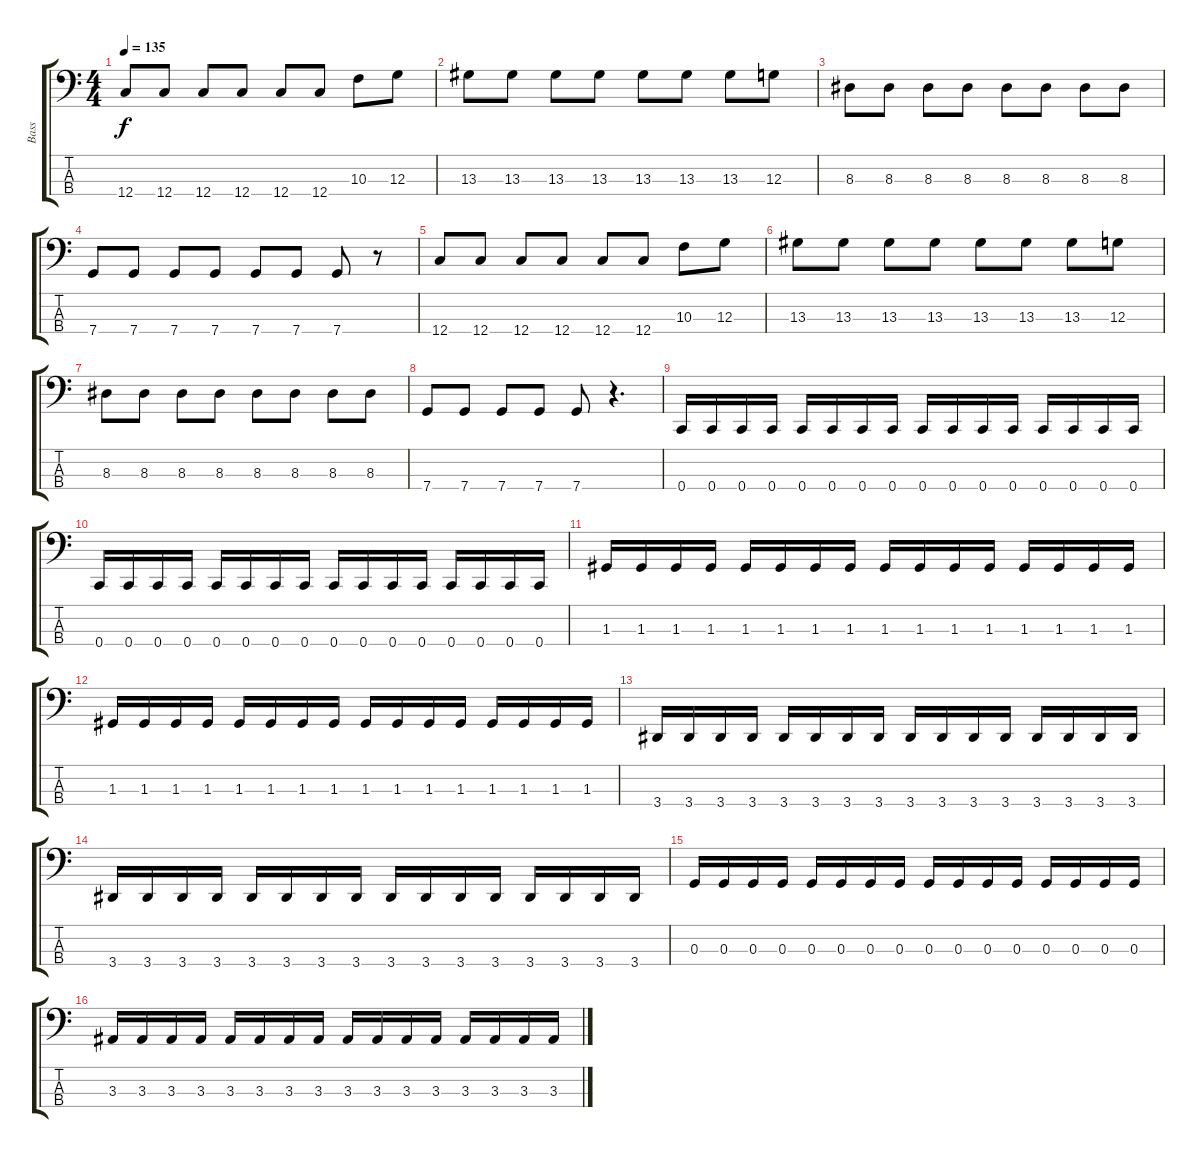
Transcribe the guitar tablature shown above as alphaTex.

\track ("Bass" "Bass") {instrument electricbasspick}
\staff {score tabs}
\tuning (F2 C2 G1 C1) {hide}
\ts (4 4)
\tempo 135
\clef f4
\ks c
12.4.8{dy f} 12.4.8 12.4.8 12.4.8 12.4.8 12.4.8 10.3.8 12.3.8 |
13.3.8 13.3.8 13.3.8 13.3.8 13.3.8 13.3.8 13.3.8 12.3.8 |
8.3.8 8.3.8 8.3.8 8.3.8 8.3.8 8.3.8 8.3.8 8.3.8 |
7.4.8 7.4.8 7.4.8 7.4.8 7.4.8 7.4.8 7.4.8 r.8 |
12.4.8 12.4.8 12.4.8 12.4.8 12.4.8 12.4.8 10.3.8 12.3.8 |
13.3.8 13.3.8 13.3.8 13.3.8 13.3.8 13.3.8 13.3.8 12.3.8 |
8.3.8 8.3.8 8.3.8 8.3.8 8.3.8 8.3.8 8.3.8 8.3.8 |
7.4.8 7.4.8 7.4.8 7.4.8 7.4.8 r.4{d} |
0.4.16 0.4.16 0.4.16 0.4.16 0.4.16 0.4.16 0.4.16 0.4.16 0.4.16 0.4.16 0.4.16 0.4.16 0.4.16 0.4.16 0.4.16 0.4.16 |
0.4.16 0.4.16 0.4.16 0.4.16 0.4.16 0.4.16 0.4.16 0.4.16 0.4.16 0.4.16 0.4.16 0.4.16 0.4.16 0.4.16 0.4.16 0.4.16 |
1.3.16 1.3.16 1.3.16 1.3.16 1.3.16 1.3.16 1.3.16 1.3.16 1.3.16 1.3.16 1.3.16 1.3.16 1.3.16 1.3.16 1.3.16 1.3.16 |
1.3.16 1.3.16 1.3.16 1.3.16 1.3.16 1.3.16 1.3.16 1.3.16 1.3.16 1.3.16 1.3.16 1.3.16 1.3.16 1.3.16 1.3.16 1.3.16 |
3.4.16 3.4.16 3.4.16 3.4.16 3.4.16 3.4.16 3.4.16 3.4.16 3.4.16 3.4.16 3.4.16 3.4.16 3.4.16 3.4.16 3.4.16 3.4.16 |
3.4.16 3.4.16 3.4.16 3.4.16 3.4.16 3.4.16 3.4.16 3.4.16 3.4.16 3.4.16 3.4.16 3.4.16 3.4.16 3.4.16 3.4.16 3.4.16 |
0.3.16 0.3.16 0.3.16 0.3.16 0.3.16 0.3.16 0.3.16 0.3.16 0.3.16 0.3.16 0.3.16 0.3.16 0.3.16 0.3.16 0.3.16 0.3.16 |
3.3.16 3.3.16 3.3.16 3.3.16 3.3.16 3.3.16 3.3.16 3.3.16 3.3.16 3.3.16 3.3.16 3.3.16 3.3.16 3.3.16 3.3.16 3.3.16
